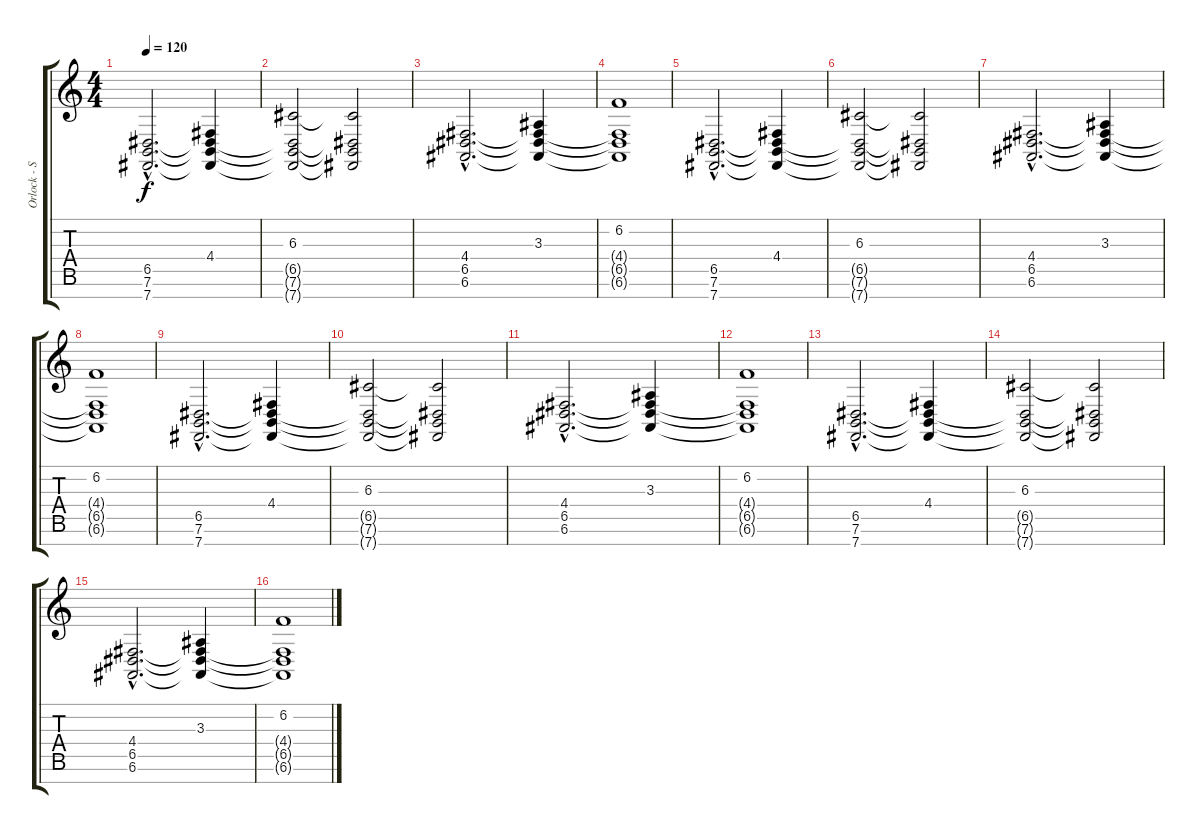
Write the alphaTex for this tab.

\track ("Orlock - Synth" "Orlock - S") {instrument stringensemble1}
\staff {score tabs}
\tuning (E4 B3 G3 D3 A2 E2 B1) {hide}
\ts (4 4)
\tempo 120
\clef g2
\ks c
(6.5{hac} 7.6{hac} 7.7{hac}).2{d dy f} (4.4 6.5{t} 7.6{t} 7.7{t}).4 |
(6.3 6.5{t} 7.6{t} 7.7{t}).2 (6.3{t} 6.5{t} 7.6{t} 7.7{t}).2 |
(4.4{hac} 6.5{hac} 6.6{hac}).2{d} (3.3 4.4{t} 6.5{t} 6.6{t}).4 |
(6.2 4.4{t} 6.5{t} 6.6{t}).1 |
(6.5{hac} 7.6{hac} 7.7{hac}).2{d} (4.4 6.5{t} 7.6{t} 7.7{t}).4 |
(6.3 6.5{t} 7.6{t} 7.7{t}).2 (6.3{t} 6.5{t} 7.6{t} 7.7{t}).2 |
(4.4{hac} 6.5{hac} 6.6{hac}).2{d} (3.3 4.4{t} 6.5{t} 6.6{t}).4 |
(6.2 4.4{t} 6.5{t} 6.6{t}).1 |
(6.5{hac} 7.6{hac} 7.7{hac}).2{d} (4.4 6.5{t} 7.6{t} 7.7{t}).4 |
(6.3 6.5{t} 7.6{t} 7.7{t}).2 (6.3{t} 6.5{t} 7.6{t} 7.7{t}).2 |
(4.4{hac} 6.5{hac} 6.6{hac}).2{d} (3.3 4.4{t} 6.5{t} 6.6{t}).4 |
(6.2 4.4{t} 6.5{t} 6.6{t}).1 |
(6.5{hac} 7.6{hac} 7.7{hac}).2{d volume 4} (4.4 6.5{t} 7.6{t} 7.7{t}).4 |
(6.3 6.5{t} 7.6{t} 7.7{t}).2 (6.3{t} 6.5{t} 7.6{t} 7.7{t}).2 |
(4.4{hac} 6.5{hac} 6.6{hac}).2{d} (3.3 4.4{t} 6.5{t} 6.6{t}).4 |
(6.2 4.4{t} 6.5{t} 6.6{t}).1
